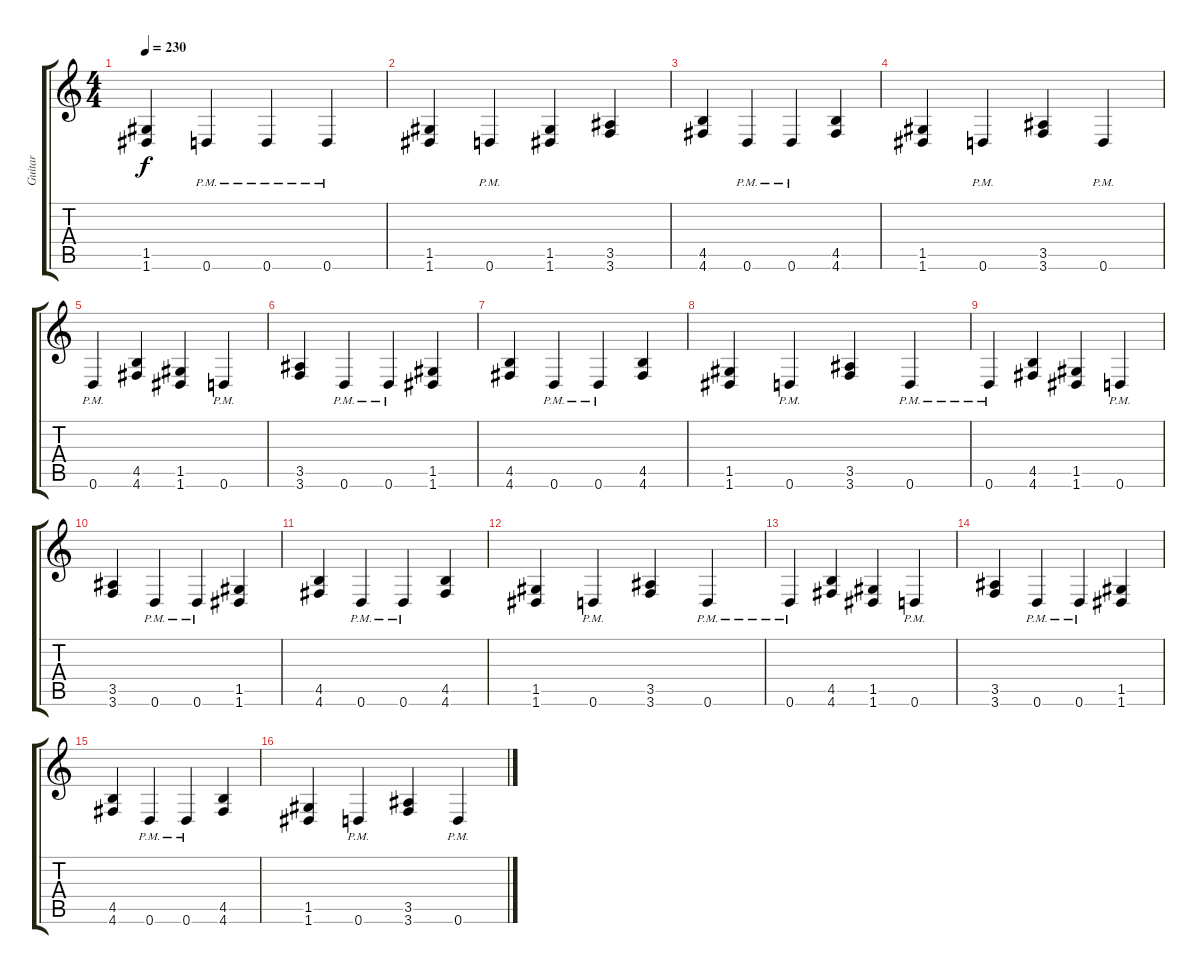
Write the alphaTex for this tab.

\track ("Guitar" "Guitar") {instrument distortionguitar}
\staff {score tabs}
\tuning (D4 A3 F3 C3 G2 D2) {hide}
\ts (4 4)
\tempo 230
\clef g2
\ks c
(1.5 1.6).4{dy f} 0.6{pm}.4 0.6{pm}.4 0.6{pm}.4 |
(1.5 1.6).4 0.6{pm}.4 (1.5 1.6).4 (3.5 3.6).4 |
(4.5 4.6).4 0.6{pm}.4 0.6{pm}.4 (4.5 4.6).4 |
(1.5 1.6).4 0.6{pm}.4 (3.5 3.6).4 0.6{pm}.4 |
0.6{pm}.4 (4.5 4.6).4 (1.5 1.6).4 0.6{pm}.4 |
(3.5 3.6).4 0.6{pm}.4 0.6{pm}.4 (1.5 1.6).4 |
(4.5 4.6).4 0.6{pm}.4 0.6{pm}.4 (4.5 4.6).4 |
(1.5 1.6).4 0.6{pm}.4 (3.5 3.6).4 0.6{pm}.4 |
0.6{pm}.4 (4.5 4.6).4 (1.5 1.6).4 0.6{pm}.4 |
(3.5 3.6).4 0.6{pm}.4 0.6{pm}.4 (1.5 1.6).4 |
(4.5 4.6).4 0.6{pm}.4 0.6{pm}.4 (4.5 4.6).4 |
(1.5 1.6).4 0.6{pm}.4 (3.5 3.6).4 0.6{pm}.4 |
0.6{pm}.4 (4.5 4.6).4 (1.5 1.6).4 0.6{pm}.4 |
(3.5 3.6).4 0.6{pm}.4 0.6{pm}.4 (1.5 1.6).4 |
(4.5 4.6).4 0.6{pm}.4 0.6{pm}.4 (4.5 4.6).4 |
(1.5 1.6).4 0.6{pm}.4 (3.5 3.6).4 0.6{pm}.4
